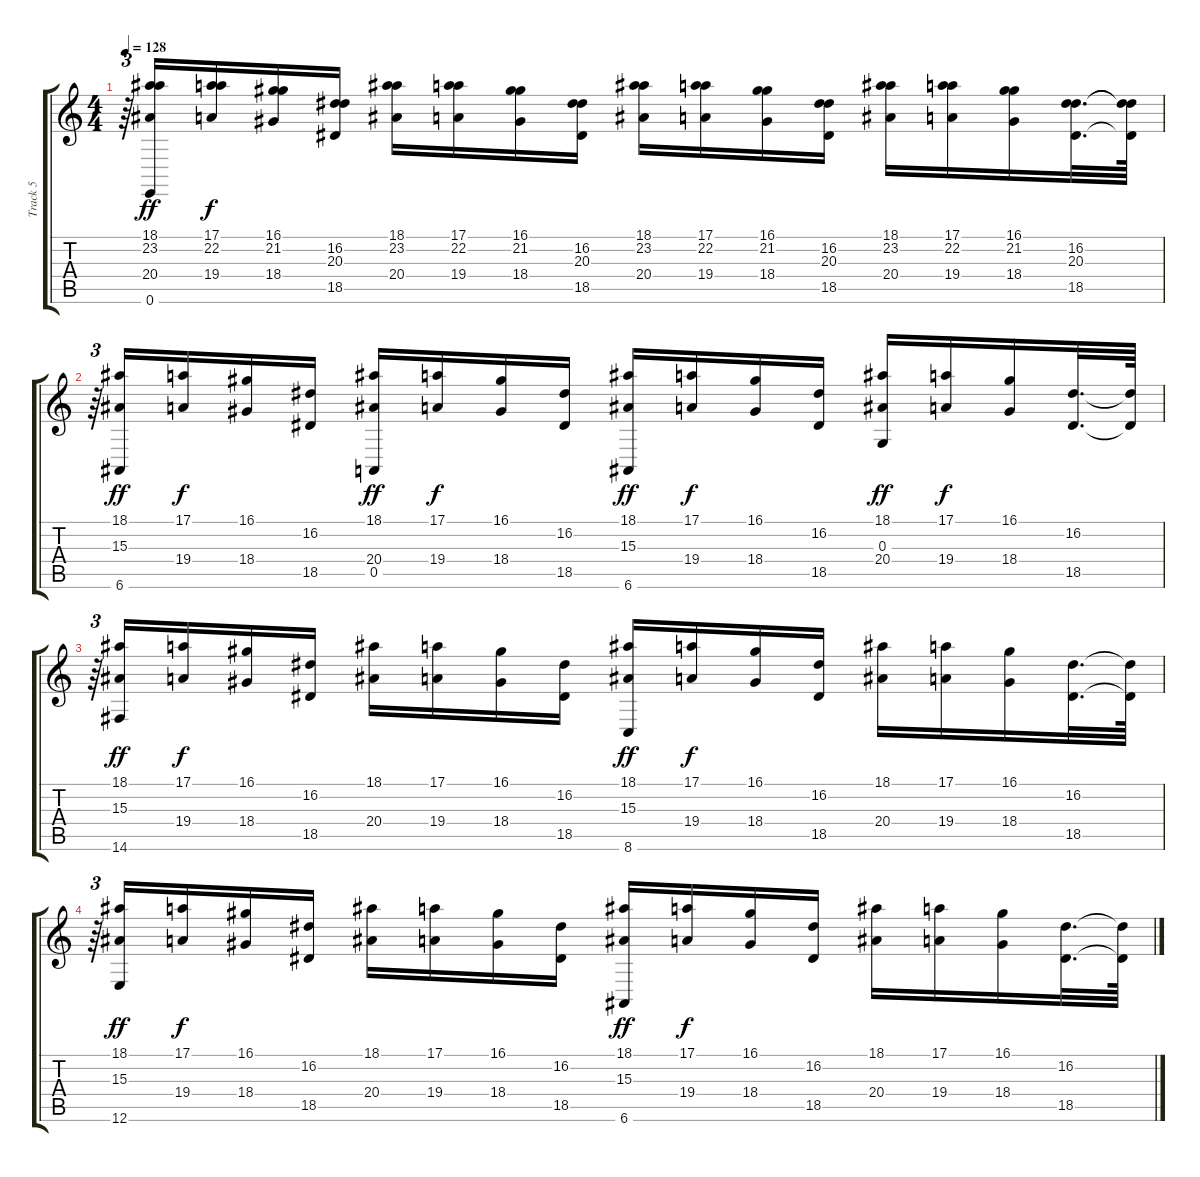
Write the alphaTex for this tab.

\track ("Track 5" "Track 5") {instrument clarinet}
\staff {score tabs}
\tuning (E4 B3 G3 D3 A2 E2) {hide}
\ts (4 4)
\tempo 128
\clef g2
\ks c
r.64{tu (3 2) dy f} (18.1 23.2 20.4 0.6).16{dy ff} (17.1 22.2 19.4).16{dy f} (16.1 21.2 18.4).16 (16.2 20.3 18.5).16 (18.1 23.2 20.4).16 (17.1 22.2 19.4).16 (16.1 21.2 18.4).16 (16.2 20.3 18.5).16 (18.1 23.2 20.4).16 (17.1 22.2 19.4).16 (16.1 21.2 18.4).16 (16.2 20.3 18.5).16 (18.1 23.2 20.4).16 (17.1 22.2 19.4).16 (16.1 21.2 18.4).16 (16.2 20.3 18.5).32{d} (16.2{t} 20.3{t} 18.5{t}).64 |
r.64{tu (3 2)} (18.1 15.3 6.6).16{dy ff} (17.1 19.4).16{dy f} (16.1 18.4).16 (16.2 18.5).16 (18.1 20.4 0.5).16{dy ff} (17.1 19.4).16{dy f} (16.1 18.4).16 (16.2 18.5).16 (18.1 15.3 6.6).16{dy ff} (17.1 19.4).16{dy f} (16.1 18.4).16 (16.2 18.5).16 (18.1 0.3 20.4).16{dy ff} (17.1 19.4).16{dy f} (16.1 18.4).16 (16.2 18.5).32{d} (16.2{t} 18.5{t}).64 |
r.64{tu (3 2)} (18.1 15.3 14.6).16{dy ff} (17.1 19.4).16{dy f} (16.1 18.4).16 (16.2 18.5).16 (18.1 20.4).16 (17.1 19.4).16 (16.1 18.4).16 (16.2 18.5).16 (18.1 15.3 8.6).16{dy ff} (17.1 19.4).16{dy f} (16.1 18.4).16 (16.2 18.5).16 (18.1 20.4).16 (17.1 19.4).16 (16.1 18.4).16 (16.2 18.5).32{d} (16.2{t} 18.5{t}).64 |
r.64{tu (3 2)} (18.1 15.3 12.6).16{dy ff} (17.1 19.4).16{dy f} (16.1 18.4).16 (16.2 18.5).16 (18.1 20.4).16 (17.1 19.4).16 (16.1 18.4).16 (16.2 18.5).16 (18.1 15.3 6.6).16{dy ff} (17.1 19.4).16{dy f} (16.1 18.4).16 (16.2 18.5).16 (18.1 20.4).16 (17.1 19.4).16 (16.1 18.4).16 (16.2 18.5).32{d} (16.2{t} 18.5{t}).64
